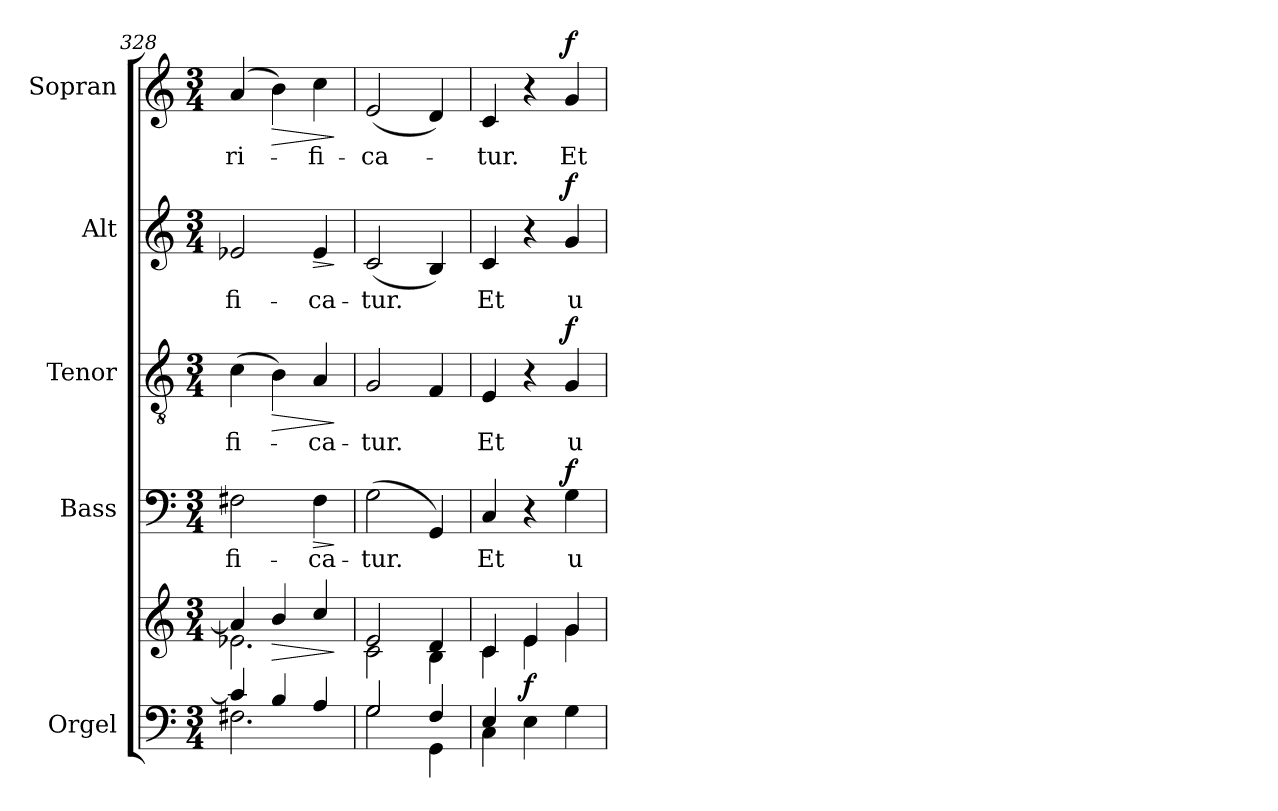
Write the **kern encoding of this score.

**kern	**kern	**dynam	**kern	**text	**dynam	**kern	**text	**dynam	**kern	**text	**dynam	**kern	**text	**dynam
*part5	*part5	*part5	*part4	*part4	*part4	*part3	*part3	*part3	*part2	*part2	*part2	*part1	*part1	*part1
*staff6	*staff5	*staff5/6	*staff4	*staff4	*staff4	*staff3	*staff3	*staff3	*staff2	*staff2	*staff2	*staff1	*staff1	*staff1
*I"Orgel	*	*	*I"Bass	*	*	*I"Tenor	*	*	*I"Alt	*	*	*I"Sopran	*	*
*I'Org.	*	*	*I'B.	*	*	*I'T.	*	*	*I'A.	*	*	*I'S.	*	*
*clefF4	*clefG2	*	*clefF4	*	*	*clefGv2	*	*	*clefG2	*	*	*clefG2	*	*
*k[]	*k[]	*	*k[]	*	*	*k[]	*	*	*k[]	*	*	*k[]	*	*
*C:	*C:	*	*C:	*	*	*C:	*	*	*C:	*	*	*C:	*	*
*M3/4	*M3/4	*	*M3/4	*	*	*M3/4	*	*	*M3/4	*	*	*M3/4	*	*
=328	=328	=328	=328	=328	=328	=328	=328	=328	=328	=328	=328	=328	=328	=328
*^	*^	*	*	*	*	*	*	*	*	*	*	*	*	*
!	!	!	!	!	!	!LO:LY:b	!	!	!LO:LY:b	!	!	!LO:LY:b	!	!	!LO:LY:b	!
4c/]	2.F#X\	4a/]	2.e-X\	.	2F#X\	-fi-	.	(>4c\	-fi-	.	2e-X/	-fi-	.	(4a/	-ri-	.
!	!	!	!	!LO:HP:b	!	!	!	!	!	!LO:HP:b	!	!	!	!	!	!LO:HP:b
4B/	.	4b/	.	>	.	.	.	4B\)	.	>	.	.	.	4b\)	.	>
!	!	!	!	!	!	!LO:LY:b	!LO:HP:b	!	!LO:LY:b	!	!	!LO:LY:b	!LO:HP:b	!	!LO:LY:b	!
4A/	.	4cc/	.	.	4F#\	-ca-	>	4A/	-ca-	.	4e-/	-ca-	>	4cc\	-fi-	.
*v	*v	*	*	*	*	*	*	*	*	*	*	*	*	*	*	*
*	*v	*v	*	*	*	*	*	*	*	*	*	*	*	*	*
.	.	]	.	.	]	.	.	]	.	.	]	.	.	]
=329	=329	=329	=329	=329	=329	=329	=329	=329	=329	=329	=329	=329	=329	=329
*^	*^	*	*	*	*	*	*	*	*	*	*	*	*	*
!	!	!	!	!	!	!LO:LY:b	!	!	!LO:LY:b	!	!	!LO:LY:b	!	!	!LO:LY:b	!
2G/	2G\	2e/	2c\	.	(>2G\	-tur.	.	2G/	-tur.	.	(<2c/	-tur.	.	(<2e/	-ca-	.
4F/	4GG\	4d/	4B\	.	4GG/)	.	.	4F/	.	.	4B/)	.	.	4d/)	.	.
!!LO:PB:g=z
=330	=330	=330	=330	=330	=330	=330	=330	=330	=330	=330	=330	=330	=330	=330	=330	=330
!	!	!	!	!	!	!LO:LY:b	!	!	!LO:LY:b	!	!	!LO:LY:b	!	!	!LO:LY:b	!
4E/	4C\	4c/	4c\	.	4C/	Et	.	4E/	Et	.	4c/	Et	.	4c/	-tur.	.
!	!	!	!	!LO:DY:b	!	!	!	!	!	!	!	!	!	!	!	!
4E\	2ryy	4e/	4e\	f	4r	.	.	4r	.	.	4r	.	.	4r	.	.
!	!	!	!	!	!	!LO:LY:b	!LO:DY:a	!	!LO:LY:b	!LO:DY:a	!	!LO:LY:b	!LO:DY:a	!	!LO:LY:b	!LO:DY:a
4G\	.	4g/	4g\	.	4G\	u-	f	4G/	u-	f	4g/	u-	f	4g/	Et	f
*v	*v	*	*	*	*	*	*	*	*	*	*	*	*	*	*	*
*	*v	*v	*	*	*	*	*	*	*	*	*	*	*	*	*
=	=	=	=	=	=	=	=	=	=	=	=	=	=	=
*-	*-	*-	*-	*-	*-	*-	*-	*-	*-	*-	*-	*-	*-	*-
